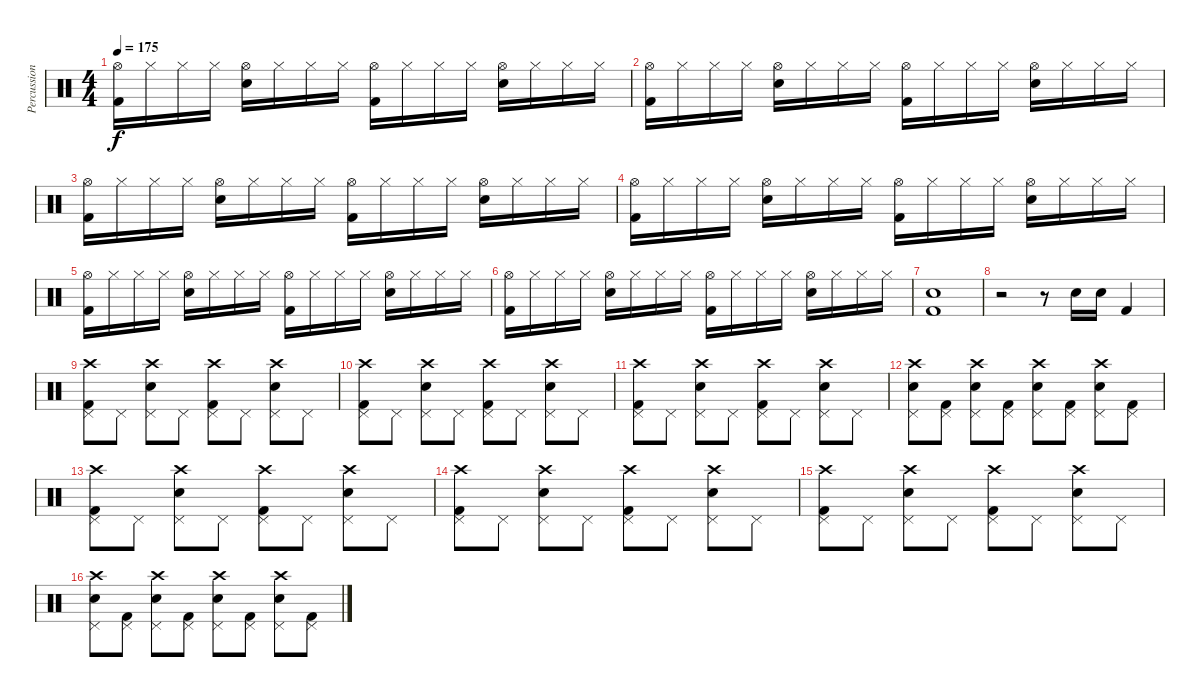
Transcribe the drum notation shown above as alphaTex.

\track ("Percussion" "Percussion") {instrument percussion}
\staff {score}
\articulation defaults
\ts (4 4)
\tempo 175
\clef neutral
\ks c
("Hi-Hat (open)" "Kick (hit) 2").16{dy f} "Hi-Hat (closed)".16 "Hi-Hat (closed)".16 "Hi-Hat (closed)".16 ("Hi-Hat (open)" "Electric Snare (hit)").16 "Hi-Hat (closed)".16 "Hi-Hat (closed)".16 "Hi-Hat (closed)".16 ("Hi-Hat (open)" "Kick (hit) 2").16 "Hi-Hat (closed)".16 "Hi-Hat (closed)".16 "Hi-Hat (closed)".16 ("Hi-Hat (open)" "Electric Snare (hit)").16 "Hi-Hat (closed)".16 "Hi-Hat (closed)".16 "Hi-Hat (closed)".16 |
("Hi-Hat (open)" "Kick (hit) 2").16 "Hi-Hat (closed)".16 "Hi-Hat (closed)".16 "Hi-Hat (closed)".16 ("Hi-Hat (open)" "Electric Snare (hit)").16 "Hi-Hat (closed)".16 "Hi-Hat (closed)".16 "Hi-Hat (closed)".16 ("Hi-Hat (open)" "Kick (hit) 2").16 "Hi-Hat (closed)".16 "Hi-Hat (closed)".16 "Hi-Hat (closed)".16 ("Hi-Hat (open)" "Electric Snare (hit)").16 "Hi-Hat (closed)".16 "Hi-Hat (closed)".16 "Hi-Hat (closed)".16 |
("Hi-Hat (open)" "Kick (hit) 2").16 "Hi-Hat (closed)".16 "Hi-Hat (closed)".16 "Hi-Hat (closed)".16 ("Hi-Hat (open)" "Electric Snare (hit)").16 "Hi-Hat (closed)".16 "Hi-Hat (closed)".16 "Hi-Hat (closed)".16 ("Hi-Hat (open)" "Kick (hit) 2").16 "Hi-Hat (closed)".16 "Hi-Hat (closed)".16 "Hi-Hat (closed)".16 ("Hi-Hat (open)" "Electric Snare (hit)").16 "Hi-Hat (closed)".16 "Hi-Hat (closed)".16 "Hi-Hat (closed)".16 |
("Hi-Hat (open)" "Kick (hit) 2").16 "Hi-Hat (closed)".16 "Hi-Hat (closed)".16 "Hi-Hat (closed)".16 ("Hi-Hat (open)" "Electric Snare (hit)").16 "Hi-Hat (closed)".16 "Hi-Hat (closed)".16 "Hi-Hat (closed)".16 ("Hi-Hat (open)" "Kick (hit) 2").16 "Hi-Hat (closed)".16 "Hi-Hat (closed)".16 "Hi-Hat (closed)".16 ("Hi-Hat (open)" "Electric Snare (hit)").16 "Hi-Hat (closed)".16 "Hi-Hat (closed)".16 "Hi-Hat (closed)".16 |
("Hi-Hat (open)" "Kick (hit) 2").16 "Hi-Hat (closed)".16 "Hi-Hat (closed)".16 "Hi-Hat (closed)".16 ("Hi-Hat (open)" "Electric Snare (hit)").16 "Hi-Hat (closed)".16 "Hi-Hat (closed)".16 "Hi-Hat (closed)".16 ("Hi-Hat (open)" "Kick (hit) 2").16 "Hi-Hat (closed)".16 "Hi-Hat (closed)".16 "Hi-Hat (closed)".16 ("Hi-Hat (open)" "Electric Snare (hit)").16 "Hi-Hat (closed)".16 "Hi-Hat (closed)".16 "Hi-Hat (closed)".16 |
("Hi-Hat (open)" "Kick (hit) 2").16 "Hi-Hat (closed)".16 "Hi-Hat (closed)".16 "Hi-Hat (closed)".16 ("Hi-Hat (open)" "Electric Snare (hit)").16 "Hi-Hat (closed)".16 "Hi-Hat (closed)".16 "Hi-Hat (closed)".16 ("Hi-Hat (open)" "Kick (hit) 2").16 "Hi-Hat (closed)".16 "Hi-Hat (closed)".16 "Hi-Hat (closed)".16 ("Hi-Hat (open)" "Electric Snare (hit)").16 "Hi-Hat (closed)".16 "Hi-Hat (closed)".16 "Hi-Hat (closed)".16 |
("Electric Snare (hit)" "Kick (hit) 2").1 |
r.2 r.8 "Electric Snare (hit)".16 "Electric Snare (hit)".16 "Kick (hit) 2".4 |
("Pedal Hi-Hat (hit)" "Kick (hit) 2" "Crash high (hit)").8 "Pedal Hi-Hat (hit)".8 ("Pedal Hi-Hat (hit)" "Electric Snare (hit)" "Crash high (hit)").8 "Pedal Hi-Hat (hit)".8 ("Pedal Hi-Hat (hit)" "Kick (hit) 2" "Crash high (hit)").8 "Pedal Hi-Hat (hit)".8 ("Pedal Hi-Hat (hit)" "Electric Snare (hit)" "Crash high (hit)").8 "Pedal Hi-Hat (hit)".8 |
("Pedal Hi-Hat (hit)" "Kick (hit) 2" "Crash high (hit)").8 "Pedal Hi-Hat (hit)".8 ("Pedal Hi-Hat (hit)" "Electric Snare (hit)" "Crash high (hit)").8 "Pedal Hi-Hat (hit)".8 ("Pedal Hi-Hat (hit)" "Kick (hit) 2" "Crash high (hit)").8 "Pedal Hi-Hat (hit)".8 ("Pedal Hi-Hat (hit)" "Electric Snare (hit)" "Crash high (hit)").8 "Pedal Hi-Hat (hit)".8 |
("Pedal Hi-Hat (hit)" "Kick (hit) 2" "Crash high (hit)").8 "Pedal Hi-Hat (hit)".8 ("Pedal Hi-Hat (hit)" "Electric Snare (hit)" "Crash high (hit)").8 "Pedal Hi-Hat (hit)".8 ("Pedal Hi-Hat (hit)" "Kick (hit) 2" "Crash high (hit)").8 "Pedal Hi-Hat (hit)".8 ("Pedal Hi-Hat (hit)" "Electric Snare (hit)" "Crash high (hit)").8 "Pedal Hi-Hat (hit)".8 |
("Pedal Hi-Hat (hit)" "Electric Snare (hit)" "Crash high (hit)").8 ("Pedal Hi-Hat (hit)" "Kick (hit) 2").8 ("Pedal Hi-Hat (hit)" "Electric Snare (hit)" "Crash high (hit)").8 ("Pedal Hi-Hat (hit)" "Kick (hit) 2").8 ("Pedal Hi-Hat (hit)" "Electric Snare (hit)" "Crash high (hit)").8 ("Pedal Hi-Hat (hit)" "Kick (hit) 2").8 ("Pedal Hi-Hat (hit)" "Electric Snare (hit)" "Crash high (hit)").8 ("Pedal Hi-Hat (hit)" "Kick (hit) 2").8 |
("Pedal Hi-Hat (hit)" "Kick (hit) 2" "Crash high (hit)").8 "Pedal Hi-Hat (hit)".8 ("Pedal Hi-Hat (hit)" "Electric Snare (hit)" "Crash high (hit)").8 "Pedal Hi-Hat (hit)".8 ("Pedal Hi-Hat (hit)" "Kick (hit) 2" "Crash high (hit)").8 "Pedal Hi-Hat (hit)".8 ("Pedal Hi-Hat (hit)" "Electric Snare (hit)" "Crash high (hit)").8 "Pedal Hi-Hat (hit)".8 |
("Pedal Hi-Hat (hit)" "Kick (hit) 2" "Crash high (hit)").8 "Pedal Hi-Hat (hit)".8 ("Pedal Hi-Hat (hit)" "Electric Snare (hit)" "Crash high (hit)").8 "Pedal Hi-Hat (hit)".8 ("Pedal Hi-Hat (hit)" "Kick (hit) 2" "Crash high (hit)").8 "Pedal Hi-Hat (hit)".8 ("Pedal Hi-Hat (hit)" "Electric Snare (hit)" "Crash high (hit)").8 "Pedal Hi-Hat (hit)".8 |
("Pedal Hi-Hat (hit)" "Kick (hit) 2" "Crash high (hit)").8 "Pedal Hi-Hat (hit)".8 ("Pedal Hi-Hat (hit)" "Electric Snare (hit)" "Crash high (hit)").8 "Pedal Hi-Hat (hit)".8 ("Pedal Hi-Hat (hit)" "Kick (hit) 2" "Crash high (hit)").8 "Pedal Hi-Hat (hit)".8 ("Pedal Hi-Hat (hit)" "Electric Snare (hit)" "Crash high (hit)").8 "Pedal Hi-Hat (hit)".8 |
("Pedal Hi-Hat (hit)" "Electric Snare (hit)" "Crash high (hit)").8 ("Pedal Hi-Hat (hit)" "Kick (hit) 2").8 ("Pedal Hi-Hat (hit)" "Electric Snare (hit)" "Crash high (hit)").8 ("Pedal Hi-Hat (hit)" "Kick (hit) 2").8 ("Pedal Hi-Hat (hit)" "Electric Snare (hit)" "Crash high (hit)").8 ("Pedal Hi-Hat (hit)" "Kick (hit) 2").8 ("Pedal Hi-Hat (hit)" "Electric Snare (hit)" "Crash high (hit)").8 ("Pedal Hi-Hat (hit)" "Kick (hit) 2").8
